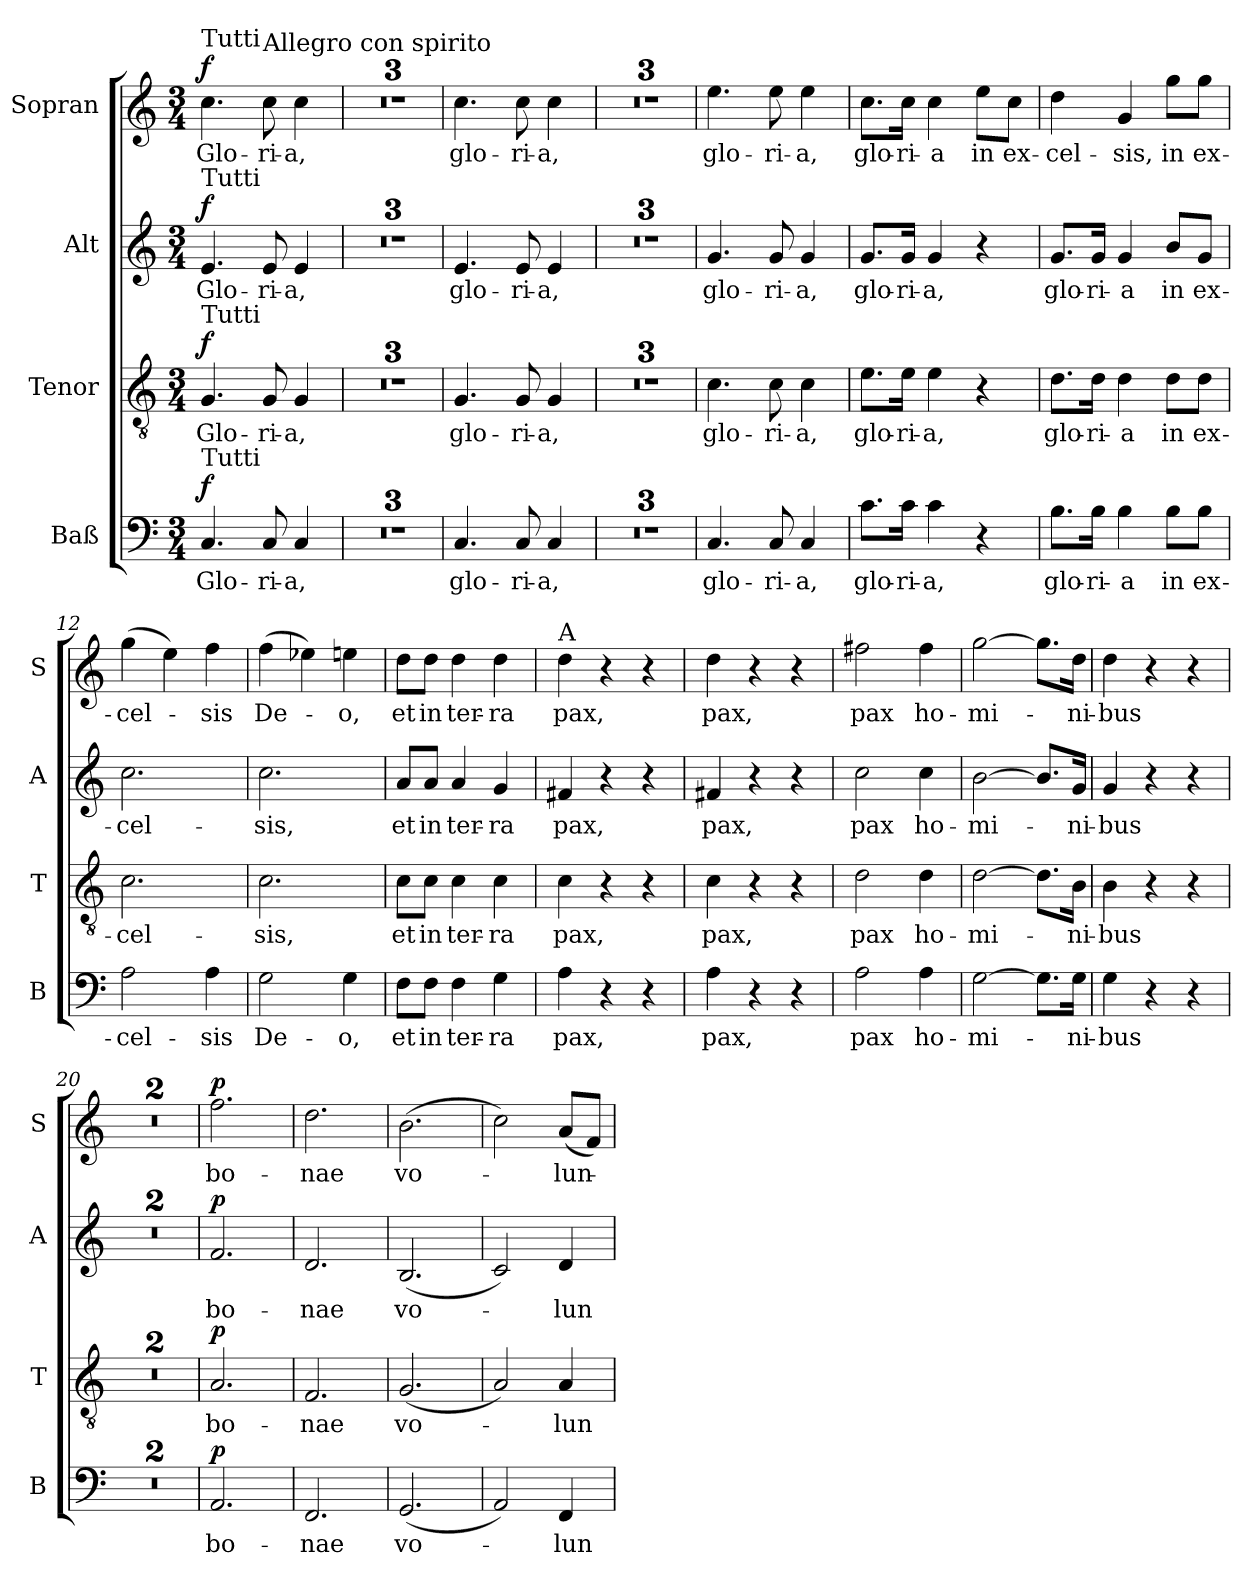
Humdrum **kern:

**kern	**text	**dynam	**kern	**text	**dynam	**kern	**text	**dynam	**kern	**text	**dynam
*part4	*part4	*part4	*part3	*part3	*part3	*part2	*part2	*part2	*part1	*part1	*part1
*staff4	*staff4	*staff4	*staff3	*staff3	*staff3	*staff2	*staff2	*staff2	*staff1	*staff1	*staff1
*I"Baß	*	*	*I"Tenor	*	*	*I"Alt	*	*	*I"Sopran	*	*
*I'B	*	*	*I'T	*	*	*I'A	*	*	*I'S	*	*
*stria5	*	*	*stria5	*	*	*stria5	*	*	*stria5	*	*
*clefF4	*	*	*clefGv2	*	*	*clefG2	*	*	*clefG2	*	*
*k[]	*	*	*k[]	*	*	*k[]	*	*	*k[]	*	*
*M3/4	*	*	*M3/4	*	*	*M3/4	*	*	*M3/4	*	*
*MM80	*	*	*MM80	*	*	*MM80	*	*	*MM80	*	*
=1	=1	=1	=1	=1	=1	=1	=1	=1	=1	=1	=1
!	!	!	!	!	!	!	!	!	!LO:TX:a:t=Tutti	!	!
!	!	!	!	!	!	!LO:TX:a:t=Tutti	!	!	!	!	!
!	!	!	!LO:TX:a:t=Tutti	!	!	!	!	!	!	!	!
!LO:TX:a:t=Tutti	!	!	!	!	!	!	!	!	!	!	!
!	!LO:LY:b	!LO:DY:b	!	!LO:LY:b	!LO:DY:b	!	!LO:LY:b	!LO:DY:b	!	!LO:LY:b	!LO:DY:b
4.C/	Glo-	f	4.G/	Glo-	f	4.e/	Glo-	f	4.cc\	Glo-	f
!	!	!	!	!	!	!	!	!	!LO:TX:a:t=Allegro con spirito	!	!
!	!LO:LY:b	!	!	!LO:LY:b	!	!	!LO:LY:b	!	!	!LO:LY:b	!
8C/	ri-	.	8G/	ri-	.	8e/	ri-	.	8cc\	ri-	.
!	!LO:LY:b	!	!	!LO:LY:b	!	!	!LO:LY:b	!	!	!LO:LY:b	!
4C/	a,	.	4G/	a,	.	4e/	a,	.	4cc\	a,	.
=2	=2	=2	=2	=2	=2	=2	=2	=2	=2	=2	=2
!LO:N:vis=2	!	!	!LO:N:vis=2	!	!	!LO:N:vis=2	!	!	!LO:N:vis=2	!	!
2.r	.	.	2.r	.	.	2.r	.	.	2.r	.	.
=3	=3	=3	=3	=3	=3	=3	=3	=3	=3	=3	=3
!LO:N:vis=2	!	!	!LO:N:vis=2	!	!	!LO:N:vis=2	!	!	!LO:N:vis=2	!	!
2.r	.	.	2.r	.	.	2.r	.	.	2.r	.	.
=4	=4	=4	=4	=4	=4	=4	=4	=4	=4	=4	=4
!LO:N:vis=2	!	!	!LO:N:vis=2	!	!	!LO:N:vis=2	!	!	!LO:N:vis=2	!	!
2.r	.	.	2.r	.	.	2.r	.	.	2.r	.	.
=5	=5	=5	=5	=5	=5	=5	=5	=5	=5	=5	=5
!	!LO:LY:b	!	!	!LO:LY:b	!	!	!LO:LY:b	!	!	!LO:LY:b	!
4.C/	glo-	.	4.G/	glo-	.	4.e/	glo-	.	4.cc\	glo-	.
!	!LO:LY:b	!	!	!LO:LY:b	!	!	!LO:LY:b	!	!	!LO:LY:b	!
8C/	ri-	.	8G/	ri-	.	8e/	ri-	.	8cc\	ri-	.
!	!LO:LY:b	!	!	!LO:LY:b	!	!	!LO:LY:b	!	!	!LO:LY:b	!
4C/	a,	.	4G/	a,	.	4e/	a,	.	4cc\	a,	.
=6	=6	=6	=6	=6	=6	=6	=6	=6	=6	=6	=6
!LO:N:vis=2	!	!	!LO:N:vis=2	!	!	!LO:N:vis=2	!	!	!LO:N:vis=2	!	!
2.r	.	.	2.r	.	.	2.r	.	.	2.r	.	.
=7	=7	=7	=7	=7	=7	=7	=7	=7	=7	=7	=7
!LO:N:vis=2	!	!	!LO:N:vis=2	!	!	!LO:N:vis=2	!	!	!LO:N:vis=2	!	!
2.r	.	.	2.r	.	.	2.r	.	.	2.r	.	.
=8	=8	=8	=8	=8	=8	=8	=8	=8	=8	=8	=8
!LO:N:vis=2	!	!	!LO:N:vis=2	!	!	!LO:N:vis=2	!	!	!LO:N:vis=2	!	!
2.r	.	.	2.r	.	.	2.r	.	.	2.r	.	.
!!LO:LB:g=z
=9	=9	=9	=9	=9	=9	=9	=9	=9	=9	=9	=9
!	!LO:LY:b	!	!	!LO:LY:b	!	!	!LO:LY:b	!	!	!LO:LY:b	!
4.C/	glo-	.	4.c\	glo-	.	4.g/	glo-	.	4.ee\	glo-	.
!	!LO:LY:b	!	!	!LO:LY:b	!	!	!LO:LY:b	!	!	!LO:LY:b	!
8C/	ri-	.	8c\	ri-	.	8g/	ri-	.	8ee\	ri-	.
!	!LO:LY:b	!	!	!LO:LY:b	!	!	!LO:LY:b	!	!	!LO:LY:b	!
4C/	a,	.	4c\	a,	.	4g/	a,	.	4ee\	a,	.
=10	=10	=10	=10	=10	=10	=10	=10	=10	=10	=10	=10
!	!LO:LY:b	!	!	!LO:LY:b	!	!	!LO:LY:b	!	!	!LO:LY:b	!
8.c\L	glo-	.	8.e\L	glo-	.	8.g/L	glo-	.	8.cc\L	glo-	.
!	!LO:LY:b	!	!	!LO:LY:b	!	!	!LO:LY:b	!	!	!LO:LY:b	!
16c\Jk	ri-	.	16e\Jk	ri-	.	16g/Jk	ri-	.	16cc\Jk	ri-	.
!	!LO:LY:b	!	!	!LO:LY:b	!	!	!LO:LY:b	!	!	!LO:LY:b	!
4c\	a,	.	4e\	a,	.	4g/	a,	.	4cc\	a	.
!	!	!	!	!	!	!	!	!	!	!LO:LY:b	!
4r	.	.	4r	.	.	4r	.	.	8ee\L	in	.
!	!	!	!	!	!	!	!	!	!	!LO:LY:b	!
.	.	.	.	.	.	.	.	.	8cc\J	ex-	.
=11	=11	=11	=11	=11	=11	=11	=11	=11	=11	=11	=11
!	!LO:LY:b	!	!	!LO:LY:b	!	!	!LO:LY:b	!	!	!LO:LY:b	!
8.B\L	glo-	.	8.d\L	glo-	.	8.g/L	glo-	.	4dd\	cel-	.
!	!LO:LY:b	!	!	!LO:LY:b	!	!	!LO:LY:b	!	!	!	!
16B\Jk	ri-	.	16d\Jk	ri-	.	16g/Jk	ri-	.	.	.	.
!	!LO:LY:b	!	!	!LO:LY:b	!	!	!LO:LY:b	!	!	!LO:LY:b	!
4B\	a	.	4d\	a	.	4g/	a	.	4g/	sis,	.
!	!LO:LY:b	!	!	!LO:LY:b	!	!	!LO:LY:b	!	!	!LO:LY:b	!
8B\L	in	.	8d\L	in	.	8b/L	in	.	8gg\L	in	.
!	!LO:LY:b	!	!	!LO:LY:b	!	!	!LO:LY:b	!	!	!LO:LY:b	!
8B\J	ex-	.	8d\J	ex-	.	8g/J	ex-	.	8gg\J	ex-	.
!!LO:PB:g=z
=12	=12	=12	=12	=12	=12	=12	=12	=12	=12	=12	=12
!	!LO:LY:b	!	!	!LO:LY:b	!	!	!LO:LY:b	!	!	!LO:LY:b	!
2A\	cel-	.	2.c\	cel-	.	2.cc\	cel-	.	(4gg\	cel-	.
.	.	.	.	.	.	.	.	.	4ee\)	.	.
!	!LO:LY:b	!	!	!	!	!	!	!	!	!LO:LY:b	!
4A\	sis	.	.	.	.	.	.	.	4ff\	sis	.
=13	=13	=13	=13	=13	=13	=13	=13	=13	=13	=13	=13
!	!LO:LY:b	!	!	!LO:LY:b	!	!	!LO:LY:b	!	!	!LO:LY:b	!
2G\	De-	.	2.c\	sis,	.	2.cc\	sis,	.	(4ff\	De-	.
.	.	.	.	.	.	.	.	.	4ee-X\)	.	.
!	!LO:LY:b	!	!	!	!	!	!	!	!	!LO:LY:b	!
4G\	o,	.	.	.	.	.	.	.	4een\	o,	.
=14	=14	=14	=14	=14	=14	=14	=14	=14	=14	=14	=14
!	!LO:LY:b	!	!	!LO:LY:b	!	!	!LO:LY:b	!	!	!LO:LY:b	!
8F\L	et	.	8c\L	et	.	8a/L	et	.	8dd\L	et	.
!	!LO:LY:b	!	!	!LO:LY:b	!	!	!LO:LY:b	!	!	!LO:LY:b	!
8F\J	in	.	8c\J	in	.	8a/J	in	.	8dd\J	in	.
!	!LO:LY:b	!	!	!LO:LY:b	!	!	!LO:LY:b	!	!	!LO:LY:b	!
4F\	ter-	.	4c\	ter-	.	4a/	ter-	.	4dd\	ter-	.
!	!LO:LY:b	!	!	!LO:LY:b	!	!	!LO:LY:b	!	!	!LO:LY:b	!
4G\	ra	.	4c\	ra	.	4g/	ra	.	4dd\	ra	.
=15	=15	=15	=15	=15	=15	=15	=15	=15	=15	=15	=15
!	!	!	!	!	!	!	!	!	!LO:TX:a:t=A	!	!
!	!LO:LY:b	!	!	!LO:LY:b	!	!	!LO:LY:b	!	!	!LO:LY:b	!
4A\	pax,	.	4c\	pax,	.	4f#X/	pax,	.	4dd\	pax,	.
4r	.	.	4r	.	.	4r	.	.	4r	.	.
4r	.	.	4r	.	.	4r	.	.	4r	.	.
!!LO:LB:g=z
=16	=16	=16	=16	=16	=16	=16	=16	=16	=16	=16	=16
!	!LO:LY:b	!	!	!LO:LY:b	!	!	!LO:LY:b	!	!	!LO:LY:b	!
4A\	pax,	.	4c\	pax,	.	4f#X/	pax,	.	4dd\	pax,	.
4r	.	.	4r	.	.	4r	.	.	4r	.	.
4r	.	.	4r	.	.	4r	.	.	4r	.	.
=17	=17	=17	=17	=17	=17	=17	=17	=17	=17	=17	=17
!	!LO:LY:b	!	!	!LO:LY:b	!	!	!LO:LY:b	!	!	!LO:LY:b	!
2A\	pax	.	2d\	pax	.	2cc\	pax	.	2ff#X\	pax	.
!	!LO:LY:b	!	!	!LO:LY:b	!	!	!LO:LY:b	!	!	!LO:LY:b	!
4A\	ho-	.	4d\	ho-	.	4cc\	ho-	.	4ff#\	ho-	.
=18	=18	=18	=18	=18	=18	=18	=18	=18	=18	=18	=18
!	!LO:LY:b	!	!	!LO:LY:b	!	!	!LO:LY:b	!	!	!LO:LY:b	!
[2G\	mi-	.	[2d\	mi-	.	[2b\	mi-	.	[2gg\	mi-	.
8.G\L]	.	.	8.d\L]	.	.	8.b/L]	.	.	8.gg\L]	.	.
!	!LO:LY:b	!	!	!LO:LY:b	!	!	!LO:LY:b	!	!	!LO:LY:b	!
16G\Jk	ni-	.	16B\Jk	ni-	.	16g/Jk	ni-	.	16dd\Jk	ni-	.
=19	=19	=19	=19	=19	=19	=19	=19	=19	=19	=19	=19
!	!LO:LY:b	!	!	!LO:LY:b	!	!	!LO:LY:b	!	!	!LO:LY:b	!
4G\	bus	.	4B\	bus	.	4g/	bus	.	4dd\	bus	.
4r	.	.	4r	.	.	4r	.	.	4r	.	.
4r	.	.	4r	.	.	4r	.	.	4r	.	.
=20	=20	=20	=20	=20	=20	=20	=20	=20	=20	=20	=20
!LO:N:vis=2	!	!	!LO:N:vis=2	!	!	!LO:N:vis=2	!	!	!LO:N:vis=2	!	!
2.r	.	.	2.r	.	.	2.r	.	.	2.r	.	.
=21	=21	=21	=21	=21	=21	=21	=21	=21	=21	=21	=21
!LO:N:vis=2	!	!	!LO:N:vis=2	!	!	!LO:N:vis=2	!	!	!LO:N:vis=2	!	!
2.r	.	.	2.r	.	.	2.r	.	.	2.r	.	.
=22	=22	=22	=22	=22	=22	=22	=22	=22	=22	=22	=22
!	!LO:LY:b	!LO:DY:b	!	!LO:LY:b	!LO:DY:b	!	!LO:LY:b	!LO:DY:b	!	!LO:LY:b	!LO:DY:b
2.AA/	bo-	p	2.A/	bo-	p	2.f/	bo-	p	2.ff\	bo-	p
=23	=23	=23	=23	=23	=23	=23	=23	=23	=23	=23	=23
!	!LO:LY:b	!	!	!LO:LY:b	!	!	!LO:LY:b	!	!	!LO:LY:b	!
2.FF/	nae	.	2.F/	nae	.	2.d/	nae	.	2.dd\	nae	.
!!LO:LB:g=z
=24	=24	=24	=24	=24	=24	=24	=24	=24	=24	=24	=24
!	!LO:LY:b	!	!	!LO:LY:b	!	!	!LO:LY:b	!	!	!LO:LY:b	!
(2.GG/	vo-	.	(2.G/	vo-	.	(2.B/	vo-	.	(2.b\	vo-	.
=25	=25	=25	=25	=25	=25	=25	=25	=25	=25	=25	=25
2AA/)	.	.	2A/)	.	.	2c/)	.	.	2cc\)	.	.
!	!LO:LY:b	!	!	!LO:LY:b	!	!	!LO:LY:b	!	!	!LO:LY:b	!
4FF/	lun-	.	4A/	lun-	.	4d/	lun-	.	(8a/L	lun-	.
.	.	.	.	.	.	.	.	.	8f/J)	.	.
=	=	=	=	=	=	=	=	=	=	=	=
*-	*-	*-	*-	*-	*-	*-	*-	*-	*-	*-	*-
